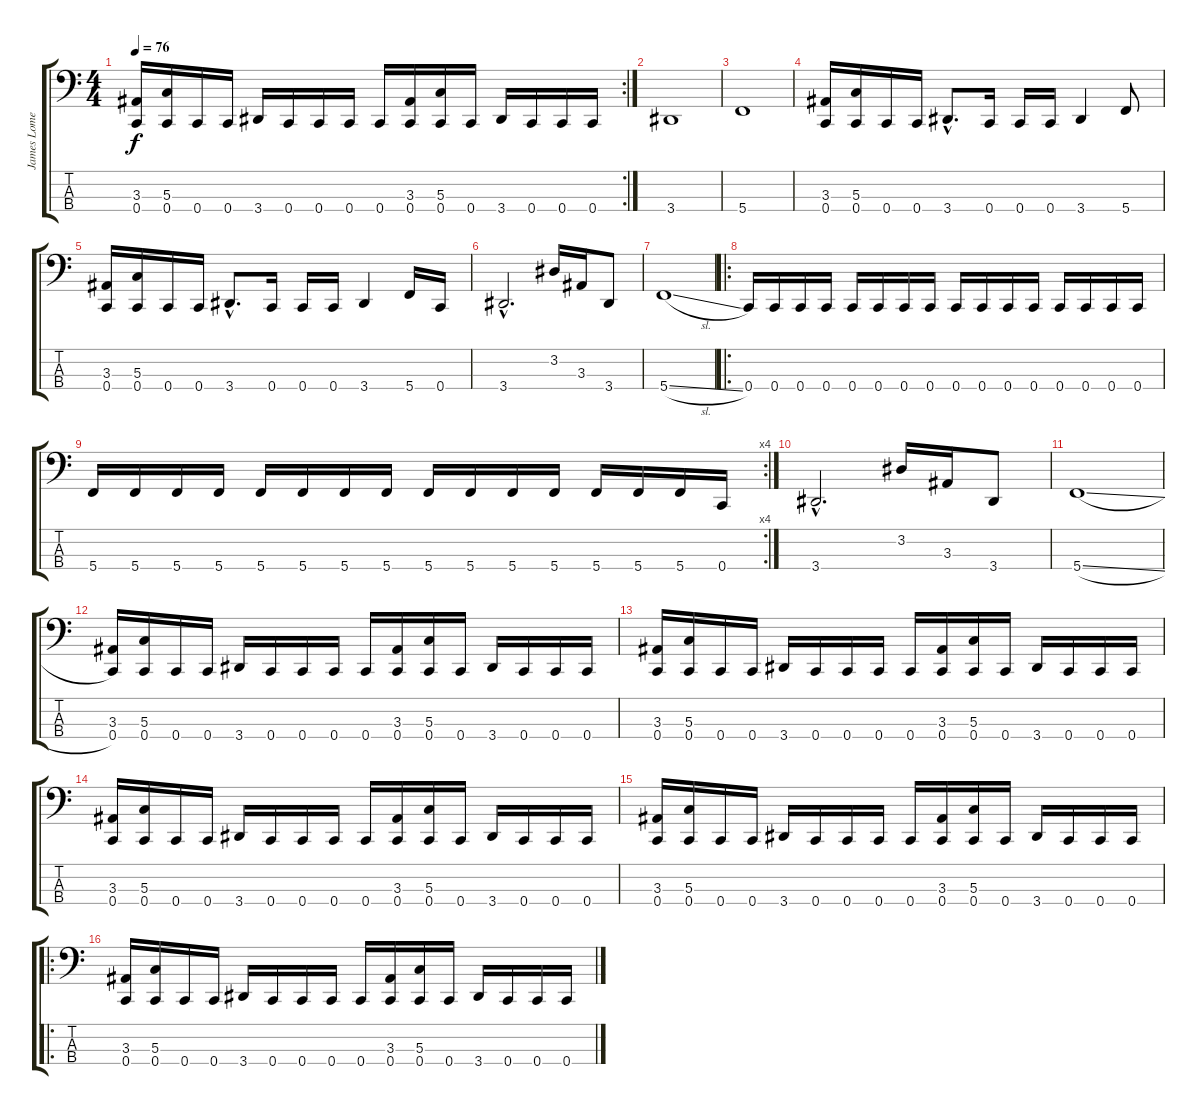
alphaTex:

\track ("James Lomenzo" "James Lome") {instrument electricbasspick}
\staff {score tabs}
\tuning (F2 C2 G1 C1) {hide}
\rc 2
\ts (4 4)
\tempo 76
\clef f4
\ks c
(3.3 0.4).16{dy f} (5.3 0.4).16 0.4.16 0.4.16 3.4.16 0.4.16 0.4.16 0.4.16 0.4.16 (3.3 0.4).16 (5.3 0.4).16 0.4.16 3.4.16 0.4.16 0.4.16 0.4.16 |
3.4.1 |
5.4.1 |
(3.3 0.4).16 (5.3 0.4).16 0.4.16 0.4.16 3.4{hac}.8{d} 0.4.16 0.4.16 0.4.16 3.4.4 5.4.8 |
(3.3 0.4).16 (5.3 0.4).16 0.4.16 0.4.16 3.4{hac}.8{d} 0.4.16 0.4.16 0.4.16 3.4.4 5.4.16 0.4.16 |
3.4{hac}.2{d} 3.2.16 3.3.16 3.4.8 |
5.4{sl}.1 |
\ro
0.4.16 0.4.16 0.4.16 0.4.16 0.4.16 0.4.16 0.4.16 0.4.16 0.4.16 0.4.16 0.4.16 0.4.16 0.4.16 0.4.16 0.4.16 0.4.16 |
\rc 4
5.4.16 5.4.16 5.4.16 5.4.16 5.4.16 5.4.16 5.4.16 5.4.16 5.4.16 5.4.16 5.4.16 5.4.16 5.4.16 5.4.16 5.4.16 0.4.16 |
3.4{hac}.2{d} 3.2.16 3.3.16 3.4.8 |
5.4{sl}.1 |
(3.3 0.4).16 (5.3 0.4).16 0.4.16 0.4.16 3.4.16 0.4.16 0.4.16 0.4.16 0.4.16 (3.3 0.4).16 (5.3 0.4).16 0.4.16 3.4.16 0.4.16 0.4.16 0.4.16 |
(3.3 0.4).16 (5.3 0.4).16 0.4.16 0.4.16 3.4.16 0.4.16 0.4.16 0.4.16 0.4.16 (3.3 0.4).16 (5.3 0.4).16 0.4.16 3.4.16 0.4.16 0.4.16 0.4.16 |
(3.3 0.4).16 (5.3 0.4).16 0.4.16 0.4.16 3.4.16 0.4.16 0.4.16 0.4.16 0.4.16 (3.3 0.4).16 (5.3 0.4).16 0.4.16 3.4.16 0.4.16 0.4.16 0.4.16 |
(3.3 0.4).16 (5.3 0.4).16 0.4.16 0.4.16 3.4.16 0.4.16 0.4.16 0.4.16 0.4.16 (3.3 0.4).16 (5.3 0.4).16 0.4.16 3.4.16 0.4.16 0.4.16 0.4.16 |
\ro
(3.3 0.4).16 (5.3 0.4).16 0.4.16 0.4.16 3.4.16 0.4.16 0.4.16 0.4.16 0.4.16 (3.3 0.4).16 (5.3 0.4).16 0.4.16 3.4.16 0.4.16 0.4.16 0.4.16
